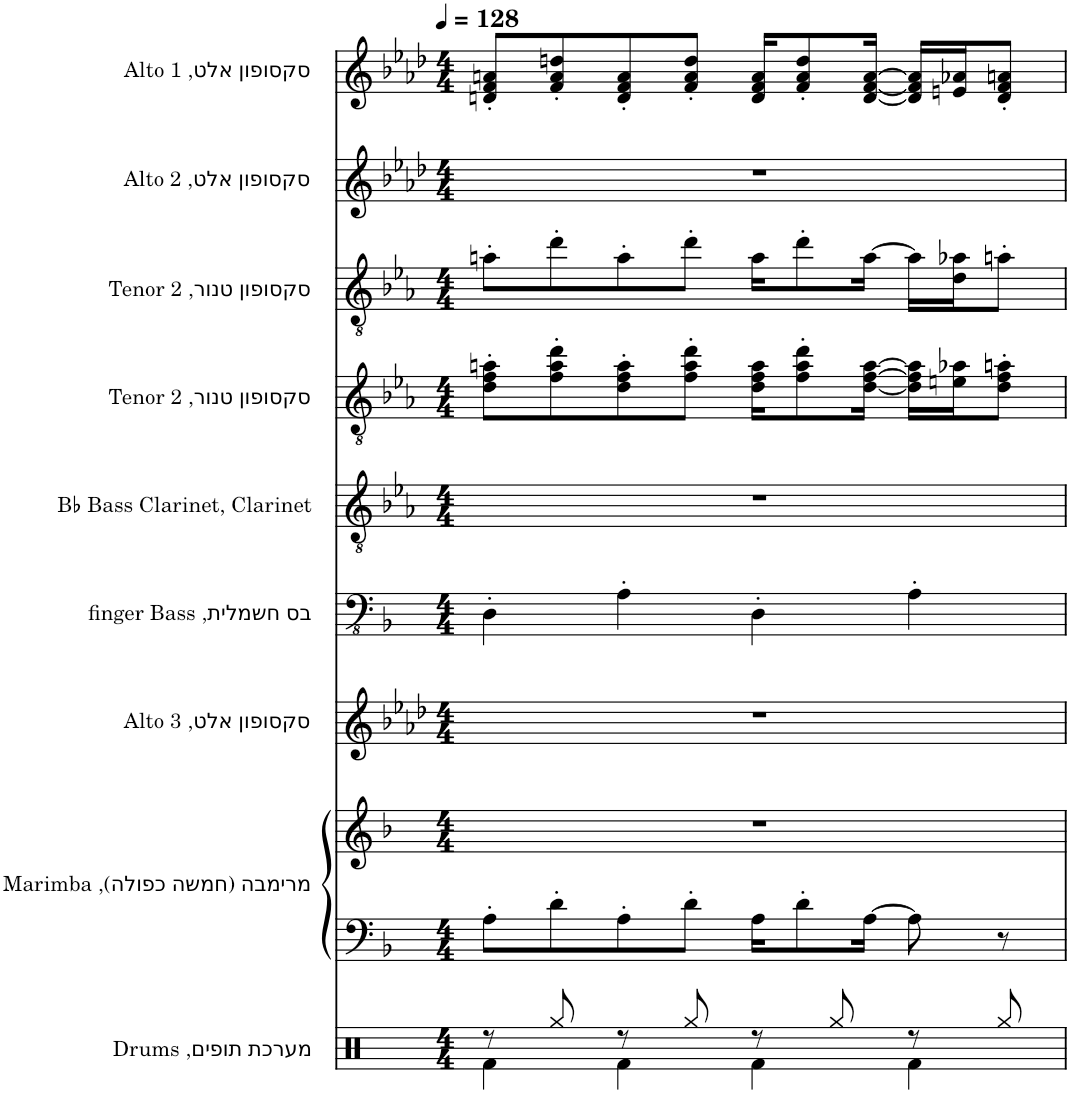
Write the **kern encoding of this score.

**kern	**kern	**kern	**kern	**kern	**kern	**kern	**kern	**kern	**kern
*part9	*part8	*part8	*part7	*part6	*part5	*part4	*part3	*part2	*part1
*staff10	*staff9	*staff8	*staff7	*staff6	*staff5	*staff4	*staff3	*staff2	*staff1
*I"מערכת תופים, Drums	*I"מרימבה (חמשה כפולה), Marimba	*	*I"סקסופון אלט, Alto 3	*I"בס חשמלית, finger Bass	*I"Bb Bass Clarinet, Clarinet	*I"סקסופון טנור, Tenor 2	*I"סקסופון טנור, Tenor 2	*I"סקסופון אלט, Alto 2	*I"סקסופון אלט, Alto 1
*	*I'Mrm.	*	*	*	*I'Bb B. Cl.	*	*	*	*
*clefX	*clefF4	*clefG2	*clefG2	*clefFv4	*clefGv2	*clefGv2	*clefGv2	*clefG2	*clefG2
*	*	*	*ITrd5c9	*	*ITrd8c14	*ITrd8c14	*ITrd8c14	*ITrd5c9	*ITrd5c9
*k[]	*k[b-]	*k[b-]	*k[b-e-a-d-]	*k[b-]	*k[b-e-a-]	*k[b-e-a-]	*k[b-e-a-]	*k[b-e-a-d-]	*k[b-e-a-d-]
*M4/4	*M4/4	*M4/4	*M4/4	*M4/4	*M4/4	*M4/4	*M4/4	*M4/4	*M4/4
*MM128	*MM128	*MM128	*MM128	*MM128	*MM128	*MM128	*MM128	*MM128	*MM128
=1	=1	=1	=1	=1	=1	=1	=1	=1	=1
*^	*	*	*	*	*	*	*	*	*
8r	4Rf\	8A'\L	1r	1r	4DD'\	1r	8d\' 8f\' 8an\'L	8an'\L	1r	8dn/' 8f/' 8an/'L
8Rgg/	.	8d'\	.	.	.	.	8f\' 8a\' 8dd\'	8dd'\	.	8f/' 8a/' 8ddn/'
8r	4Rf\	8A'\	.	.	4AA'\	.	8d\' 8f\' 8a\'	8a'\	.	8d/' 8f/' 8a/'
8Rgg/	.	8d'\J	.	.	.	.	8f\' 8a\' 8dd\'J	8dd'\J	.	8f/' 8a/' 8dd/'J
8r	4Rf\	16A\KL	.	.	4DD'\	.	16d\ 16f\ 16a\KL	16a\KL	.	16d/ 16f/ 16a/KL
.	.	8d'\	.	.	.	.	8f\' 8a\' 8dd\'	8dd'\	.	8f/' 8a/' 8dd/'
8Rgg/	.	.	.	.	.	.	.	.	.	.
.	.	[16A\Jk	.	.	.	.	[16d\ [16f\ [16a\Jk	[16a\Jk	.	[16d/ [16f/ [16a/Jk
8r	4Rf\	8A\]	.	.	4AA'\	.	16d\] 16f\] 16a\]LL	16a\LL]	.	16d/] 16f/] 16a/]LL
.	.	.	.	.	.	.	16en\ 16a-X\J	16d\ 16a-X\J	.	16en/ 16a-X/J
8Rgg/	.	8r	.	.	.	.	8d\' 8f\' 8an\'J	8an'\J	.	8d/' 8f/' 8an/'J
*v	*v	*	*	*	*	*	*	*	*	*
=	=	=	=	=	=	=	=	=	=
*-	*-	*-	*-	*-	*-	*-	*-	*-	*-
